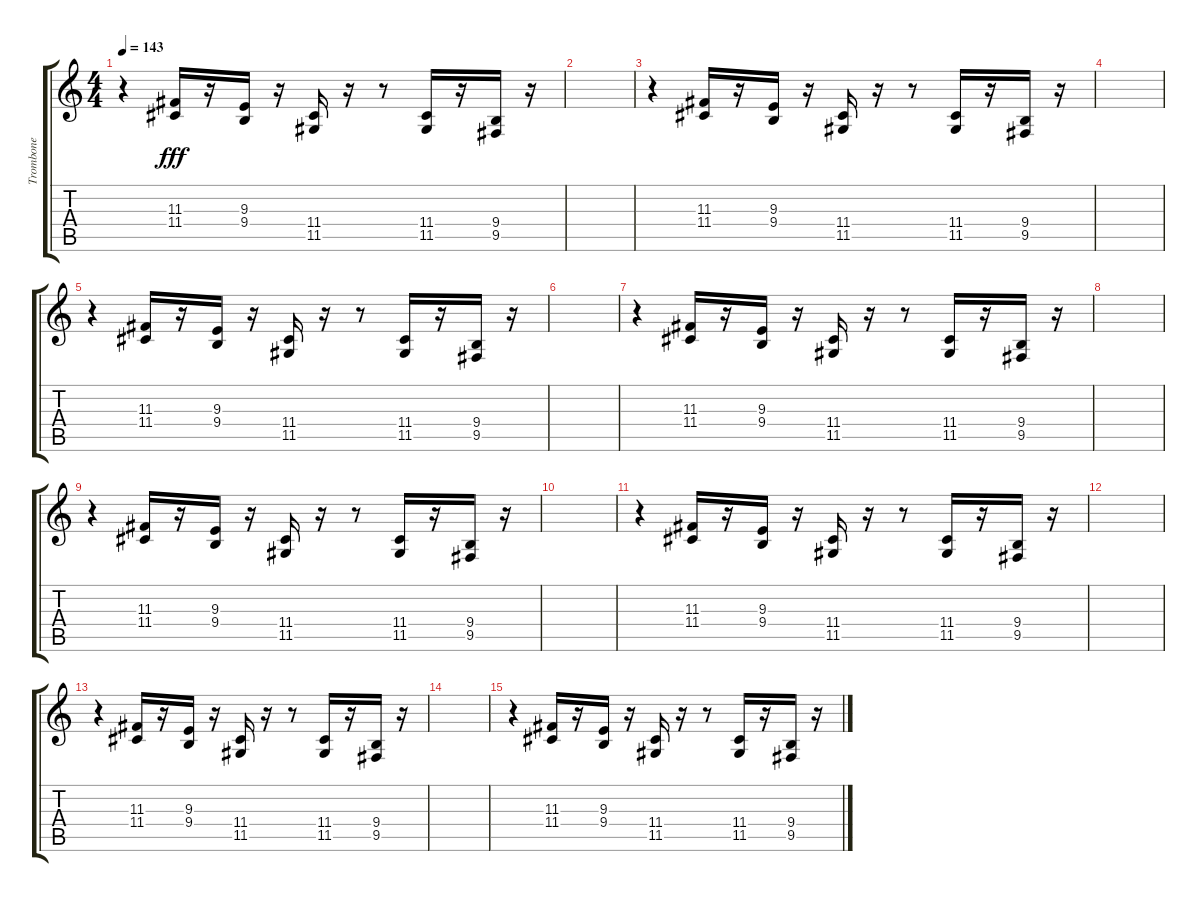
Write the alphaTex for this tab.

\track ("Trombone" "Trombone") {instrument trombone}
\staff {score tabs}
\tuning (E4 B3 G3 D3 A2 E2) {hide}
\ts (4 4)
\tempo 143
\clef g2
\ks c
r.4{dy f} (11.3 11.4).16{dy fff} r.16 (9.3 9.4).16 r.16 (11.4 11.5).16 r.16 r.8 (11.4 11.5).16 r.16 (9.4 9.5).16 r.16 |
|
r.4 (11.3 11.4).16 r.16 (9.3 9.4).16 r.16 (11.4 11.5).16 r.16 r.8 (11.4 11.5).16 r.16 (9.4 9.5).16 r.16 |
|
r.4 (11.3 11.4).16 r.16 (9.3 9.4).16 r.16 (11.4 11.5).16 r.16 r.8 (11.4 11.5).16 r.16 (9.4 9.5).16 r.16 |
|
r.4 (11.3 11.4).16 r.16 (9.3 9.4).16 r.16 (11.4 11.5).16 r.16 r.8 (11.4 11.5).16 r.16 (9.4 9.5).16 r.16 |
|
r.4{volume 11} (11.3 11.4).16 r.16 (9.3 9.4).16 r.16 (11.4 11.5).16 r.16 r.8 (11.4 11.5).16 r.16 (9.4 9.5).16 r.16 |
|
r.4{volume 10} (11.3 11.4).16 r.16 (9.3 9.4).16 r.16 (11.4 11.5).16 r.16 r.8 (11.4 11.5).16 r.16 (9.4 9.5).16 r.16 |
|
r.4{volume 7} (11.3 11.4).16 r.16 (9.3 9.4).16 r.16 (11.4 11.5).16{volume 6} r.16 r.8 (11.4 11.5).16 r.16 (9.4 9.5).16 r.16 |
|
r.4{volume 2} (11.3 11.4).16 r.16 (9.3 9.4).16 r.16 (11.4 11.5).16 r.16 r.8 (11.4 11.5).16 r.16 (9.4 9.5).16 r.16
